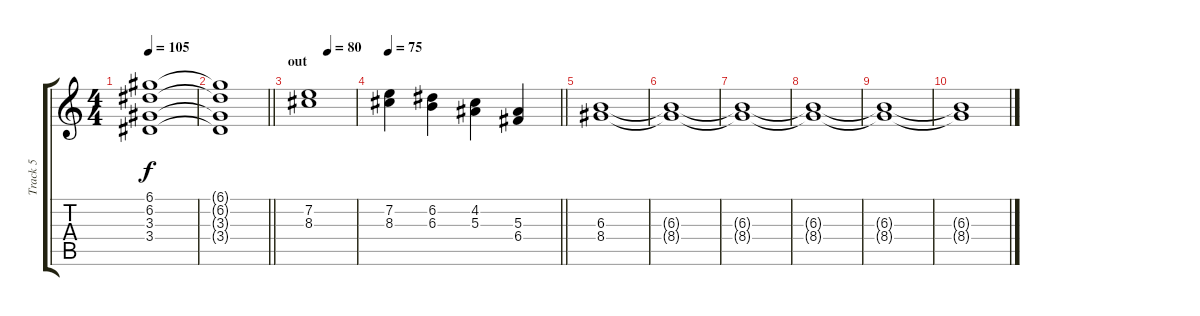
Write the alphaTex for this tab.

\track ("Track 5" "Track 5") {instrument distortionguitar}
\staff {score tabs}
\tuning (D4 A3 F3 C3 G2 D2) {hide}
\ts (4 4)
\tempo 105
\clef g2
\ks c
(6.1 6.2 3.3 3.4).1{dy f} |
\barLineRight lightlight
(6.1{t} 6.2{t} 3.3{t} 3.4{t}).1 |
\section ("" "out")
\tempo (80 0.4166666666666667)
(7.2 8.3).1 |
\tempo 75
\barLineRight lightlight
(7.2 8.3).4 (6.2 6.3).4 (4.2 5.3).4 (5.3 6.4).4 |
(6.3 8.4).1{volume 0} |
(6.3{t} 8.4{t}).1 |
(6.3{t} 8.4{t}).1 |
(6.3{t} 8.4{t}).1 |
(6.3{t} 8.4{t}).1 |
(6.3{t} 8.4{t}).1
